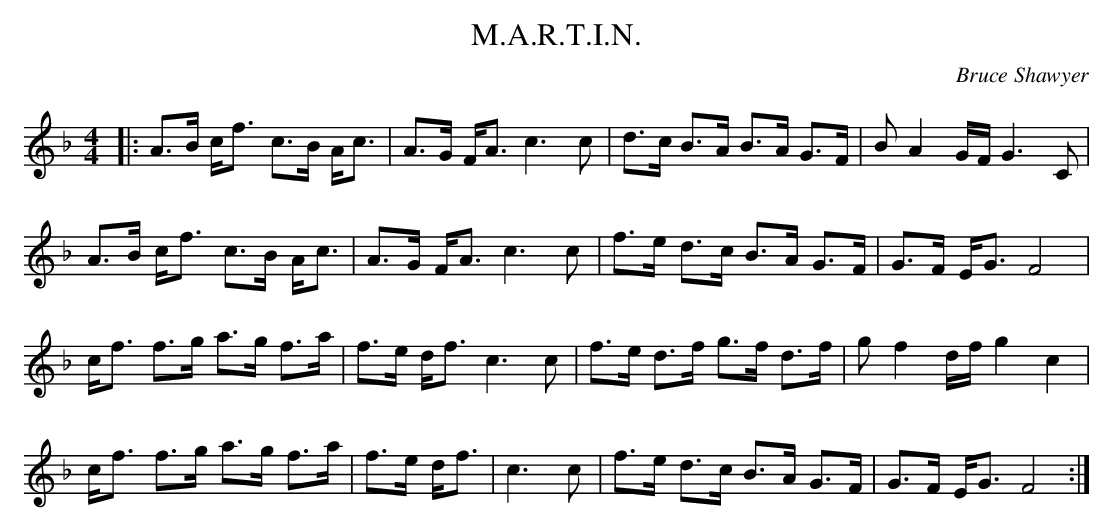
X:1
T: M.A.R.T.I.N.
C:Bruce Shawyer
K:F
M:4/4
L:1/16
|:A3B cf3 c3B Ac3|A3G FA3 c6c2|d3c B3A B3A G3F|B2A4GFG6C2|
A3B cf3 c3B Ac3|A3G FA3 c6c2|f3e d3c B3A G3F|G3F EG3F8|
cf3 f3g a3g f3a|f3e df3 c6c2|f3e d3f g3f d3f|g2f4dfg4c4|
cf3 f3g a3g f3a|f3e df3|c6c2|f3e d3c B3A G3F|G3F EG3 F8:|
